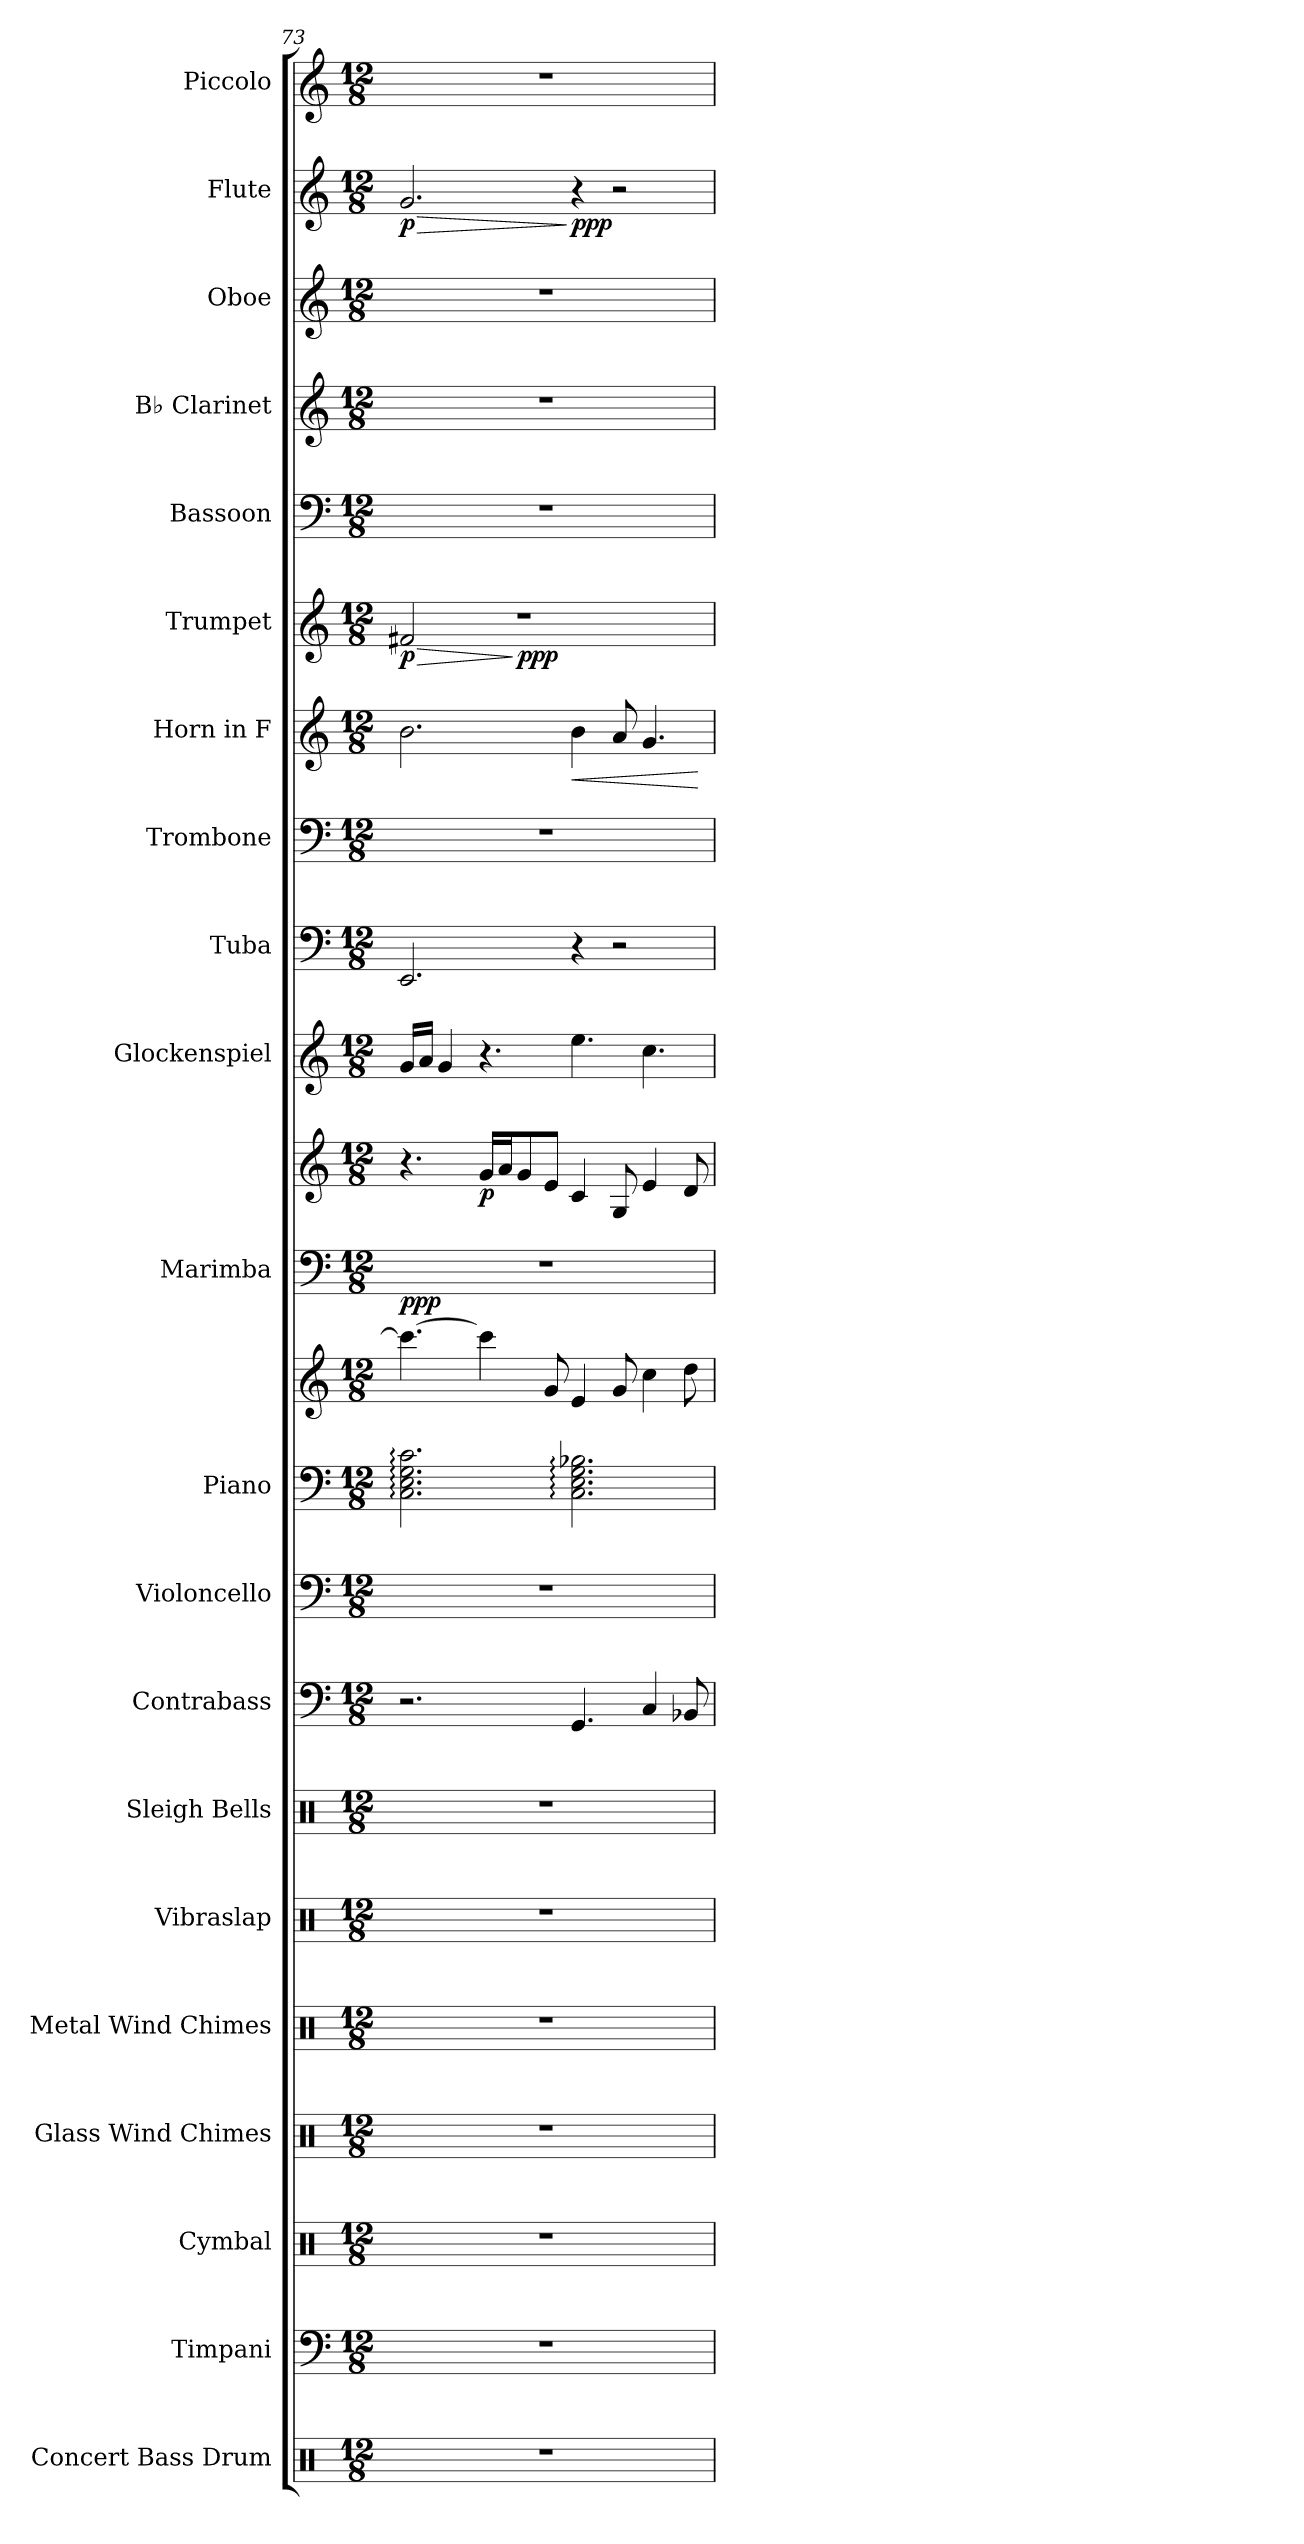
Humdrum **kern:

**kern	**kern	**kern	**kern	**kern	**kern	**kern	**kern	**kern	**kern	**kern	**kern	**kern	**dynam	**kern	**kern	**kern	**kern	**dynam	**kern	**dynam	**kern	**kern	**kern	**kern	**dynam	**kern
*part21	*part20	*part19	*part18	*part17	*part16	*part15	*part14	*part13	*part12	*part12	*part11	*part11	*part11	*part10	*part9	*part8	*part7	*part7	*part6	*part6	*part5	*part4	*part3	*part2	*part2	*part1
*staff23	*staff22	*staff21	*staff20	*staff19	*staff18	*staff17	*staff16	*staff15	*staff14	*staff13	*staff12	*staff11	*staff11/12	*staff10	*staff9	*staff8	*staff7	*staff7	*staff6	*staff6	*staff5	*staff4	*staff3	*staff2	*staff2	*staff1
*I"Concert Bass Drum	*I"Timpani	*I"Cymbal	*I"Glass Wind Chimes	*I"Metal Wind Chimes	*I"Vibraslap	*I"Sleigh Bells	*I"Contrabass	*I"Violoncello	*I"Piano	*	*I"Marimba	*	*	*I"Glockenspiel	*I"Tuba	*I"Trombone	*I"Horn in F	*	*I"Trumpet	*	*I"Bassoon	*I"B♭ Clarinet	*I"Oboe	*I"Flute	*	*I"Piccolo
*I'Con. BD	*I'Timp.	*I'Cym.	*I'Gl. Wn Ch.	*I'Met. Wn Ch.	*I'Vibslp.	*I'Sle. Be.	*I'Cb.	*I'Vc.	*I'Pno.	*	*I'Mrm.	*	*	*I'Glock.	*I'Tba.	*I'Tbn.	*	*	*I'Tpt.	*	*I'Bsn.	*I'B♭ Cl.	*I'Ob.	*I'Fl.	*	*I'Picc.
*clefX	*clefF4	*clefX	*clefX	*clefX	*clefX	*clefX	*clefF4	*clefF4	*clefF4	*clefG2	*clefF4	*clefG2	*	*clefG2	*clefF4	*clefF4	*clefG2	*	*clefG2	*	*clefF4	*clefG2	*clefG2	*clefG2	*	*clefG2
*	*	*	*	*	*	*	*ITrd7c12	*	*	*	*	*	*	*ITrd-14c-24	*	*	*ITrd4c7	*	*ITrd1c2	*	*	*ITrd1c2	*	*	*	*ITrd-7c-12
*k[]	*k[]	*k[]	*k[]	*k[]	*k[]	*k[]	*k[]	*k[]	*k[]	*k[]	*k[]	*k[]	*	*k[]	*k[]	*k[]	*k[b-]	*	*k[b-e-]	*	*k[]	*k[b-e-]	*k[]	*k[]	*	*k[]
*M12/8	*M12/8	*M12/8	*M12/8	*M12/8	*M12/8	*M12/8	*M12/8	*M12/8	*M12/8	*M12/8	*M12/8	*M12/8	*	*M12/8	*M12/8	*M12/8	*M12/8	*	*M12/8	*	*M12/8	*M12/8	*M12/8	*M12/8	*	*M12/8
=73	=73	=73	=73	=73	=73	=73	=73	=73	=73	=73	=73	=73	=73	=73	=73	=73	=73	=73	=73	=73	=73	=73	=73	=73	=73	=73
!	!	!	!	!	!	!	!	!	!	!	!	!	!LO:DY:b=2	!	!	!	!	!	!	!LO:HP:b	!	!	!	!	!LO:HP:b	!
!	!	!	!	!	!	!	!	!	!	!	!	!	!	!	!	!	!	!	!	!LO:DY:n=1:b	!	!	!	!	!LO:DY:n=1:b	!
1.r	1.r	1.r	1.r	1.r	1.r	1.r	2.r	1.r	2.C\: 2.E\: 2.G\: 2.c\:	4.ccc\_	1.r	4.r	ppp	16ggg/LL	2.EE/	1.r	2.e\	.	2en/	> p	1.r	1.r	1.r	2.g/	> p	1.r
.	.	.	.	.	.	.	.	.	.	.	.	.	.	16aaa/JJ	.	.	.	.	.	.	.	.	.	.	.	.
.	.	.	.	.	.	.	.	.	.	.	.	.	.	4ggg/	.	.	.	.	.	.	.	.	.	.	.	.
!	!	!	!	!	!	!	!	!	!	!	!	!	!LO:DY:b	!	!	!	!	!	!	!	!	!	!	!	!	!
.	.	.	.	.	.	.	.	.	.	4ccc\]	.	16g/LL	p	4.r	.	.	.	.	.	.	.	.	.	.	.	.
.	.	.	.	.	.	.	.	.	.	.	.	16a/J	.	.	.	.	.	.	.	.	.	.	.	.	.	.
!	!	!	!	!	!	!	!	!	!	!	!	!	!	!	!	!	!	!	!	!LO:DY:n=2:b	!	!	!	!	!	!
.	.	.	.	.	.	.	.	.	.	.	.	8g/	.	.	.	.	.	.	1r	] ppp	.	.	.	.	.	.
.	.	.	.	.	.	.	.	.	.	8g/	.	8e/J	.	.	.	.	.	.	.	.	.	.	.	.	.	.
!	!	!	!	!	!	!	!	!	!	!	!	!	!	!	!	!	!	!LO:HP:b	!	!	!	!	!	!	!LO:DY:n=2:b	!
.	.	.	.	.	.	.	4.GGG/	.	2.C\: 2.E\: 2.G\: 2.B-X\:	4e/	.	4c/	.	4.eeee\	4r	.	4e\	<	.	.	.	.	.	4r	] ppp	.
.	.	.	.	.	.	.	.	.	.	8g/	.	8G/	.	.	2r	.	8d/	.	.	.	.	.	.	2r	.	.
.	.	.	.	.	.	.	4CC/	.	.	4cc\	.	4e/	.	4.cccc\	.	.	4.c/	.	.	.	.	.	.	.	.	.
.	.	.	.	.	.	.	8BBB-X/	.	.	8dd\	.	8d/	.	.	.	.	.	.	.	.	.	.	.	.	.	.
.	.	.	.	.	.	.	.	.	.	.	.	.	.	.	.	.	.	[	.	.	.	.	.	.	.	.
=	=	=	=	=	=	=	=	=	=	=	=	=	=	=	=	=	=	=	=	=	=	=	=	=	=	=
*-	*-	*-	*-	*-	*-	*-	*-	*-	*-	*-	*-	*-	*-	*-	*-	*-	*-	*-	*-	*-	*-	*-	*-	*-	*-	*-
